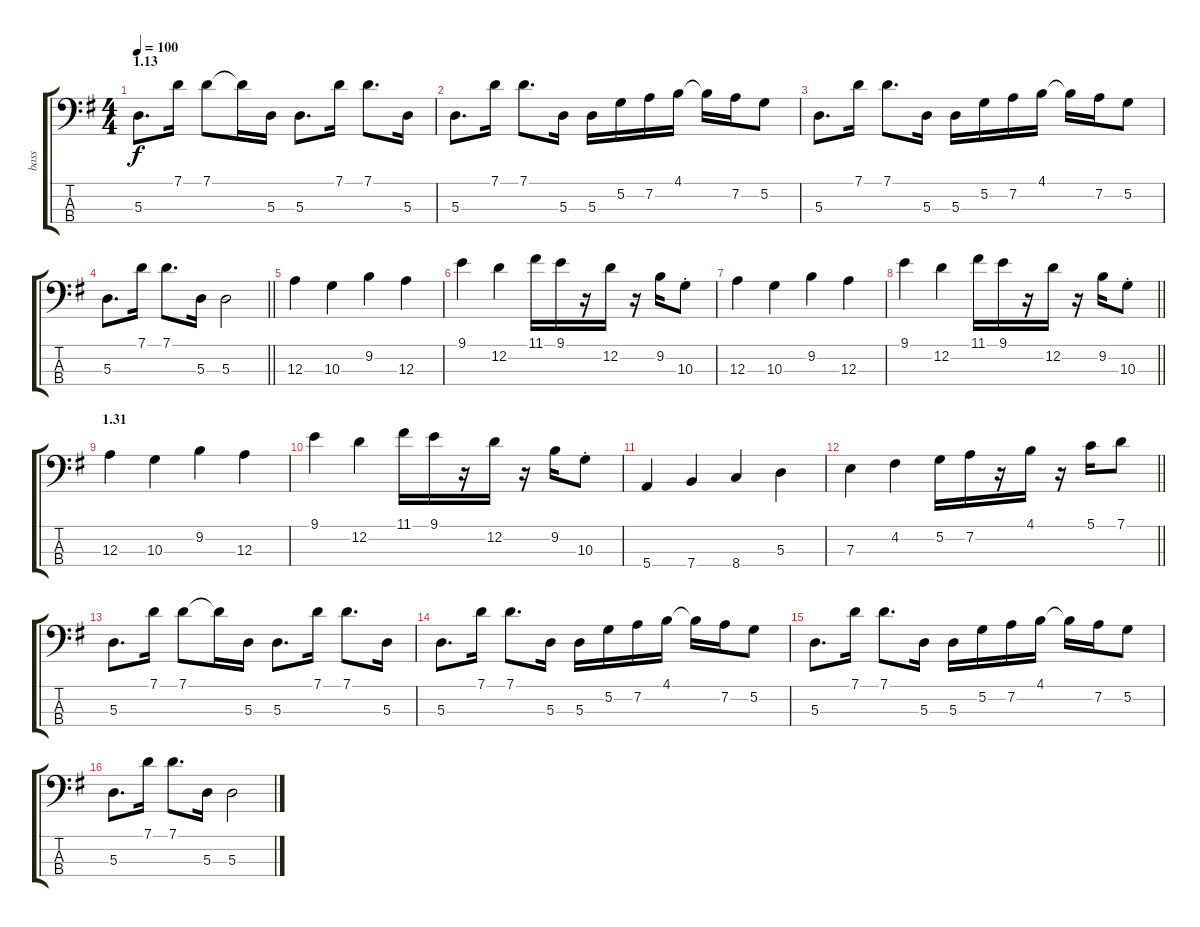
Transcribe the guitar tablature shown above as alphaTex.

\track ("bass" "bass") {instrument electricbassfinger}
\staff {score tabs}
\tuning (G2 D2 A1 E1) {hide}
\ts (4 4)
\section ("" "1.13")
\tempo 100
\clef f4
\ks g
5.3.8{d dy f} 7.1.16 7.1.8 7.1{t}.16 5.3.16 5.3.8{d} 7.1.16 7.1.8{d} 5.3.16 |
5.3.8{d} 7.1.16 7.1.8{d} 5.3.16 5.3.16 5.2.16 7.2.16 4.1.16 4.1{t}.16 7.2.16 5.2.8 |
5.3.8{d} 7.1.16 7.1.8{d} 5.3.16 5.3.16 5.2.16 7.2.16 4.1.16 4.1{t}.16 7.2.16 5.2.8 |
\barLineRight lightlight
5.3.8{d} 7.1.16 7.1.8{d} 5.3.16 5.3.2 |
12.3.4 10.3.4 9.2.4 12.3.4 |
9.1.4 12.2.4 11.1.16 9.1.16 r.16 12.2.16 r.16 9.2.16 10.3{st}.8 |
12.3.4 10.3.4 9.2.4 12.3.4 |
\barLineRight lightlight
9.1.4 12.2.4 11.1.16 9.1.16 r.16 12.2.16 r.16 9.2.16 10.3{st}.8 |
\section ("" "1.31")
12.3.4 10.3.4 9.2.4 12.3.4 |
9.1.4 12.2.4 11.1.16 9.1.16 r.16 12.2.16 r.16 9.2.16 10.3{st}.8 |
5.4.4 7.4.4 8.4.4 5.3.4 |
\barLineRight lightlight
7.3.4 4.2.4 5.2.16 7.2.16 r.16 4.1.16 r.16 5.1.16 7.1.8 |
5.3.8{d} 7.1.16 7.1.8 7.1{t}.16 5.3.16 5.3.8{d} 7.1.16 7.1.8{d} 5.3.16 |
5.3.8{d} 7.1.16 7.1.8{d} 5.3.16 5.3.16 5.2.16 7.2.16 4.1.16 4.1{t}.16 7.2.16 5.2.8 |
5.3.8{d} 7.1.16 7.1.8{d} 5.3.16 5.3.16 5.2.16 7.2.16 4.1.16 4.1{t}.16 7.2.16 5.2.8 |
5.3.8{d} 7.1.16 7.1.8{d} 5.3.16 5.3.2
